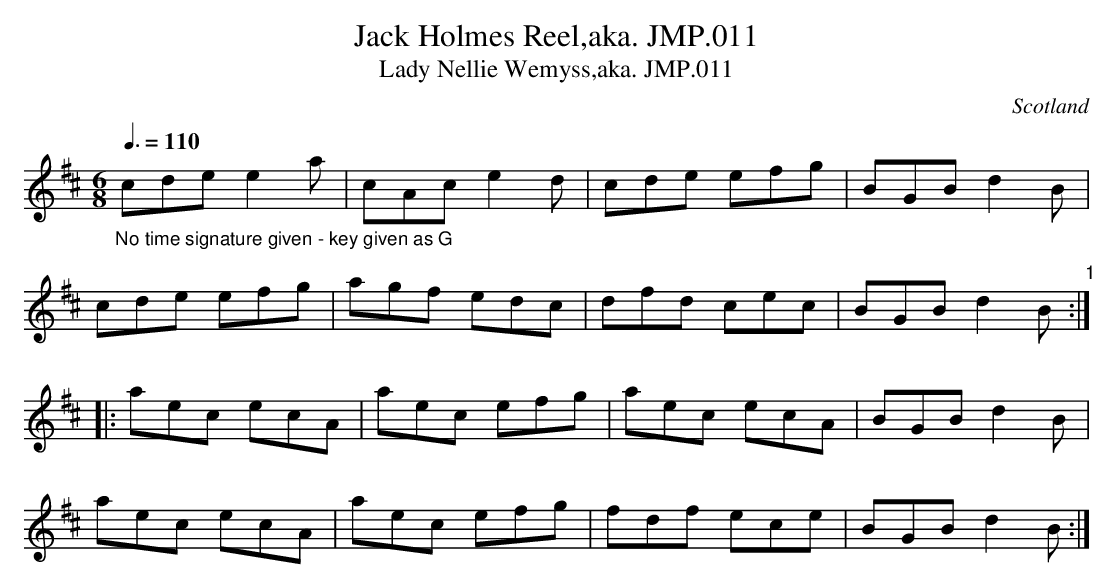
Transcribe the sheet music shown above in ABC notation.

X:1
T:Jack Holmes Reel,aka. JMP.011
T:Lady Nellie Wemyss,aka. JMP.011
M:6/8
L:1/8
Q:3/8=110
O:Scotland
notC:"14...Quick March"
K:D major
"_No time signature given - key given as G"cde e2a |\
cAc e2d | cde efg | BGB d2B |!
cde efg | agf edc | dfd cec | BGB d2 B "1":|!
|: aec ecA | aec efg | aec ecA | BGB d2 B |!
aec ecA | aec efg | fdf ece | BGB d2 B :|
